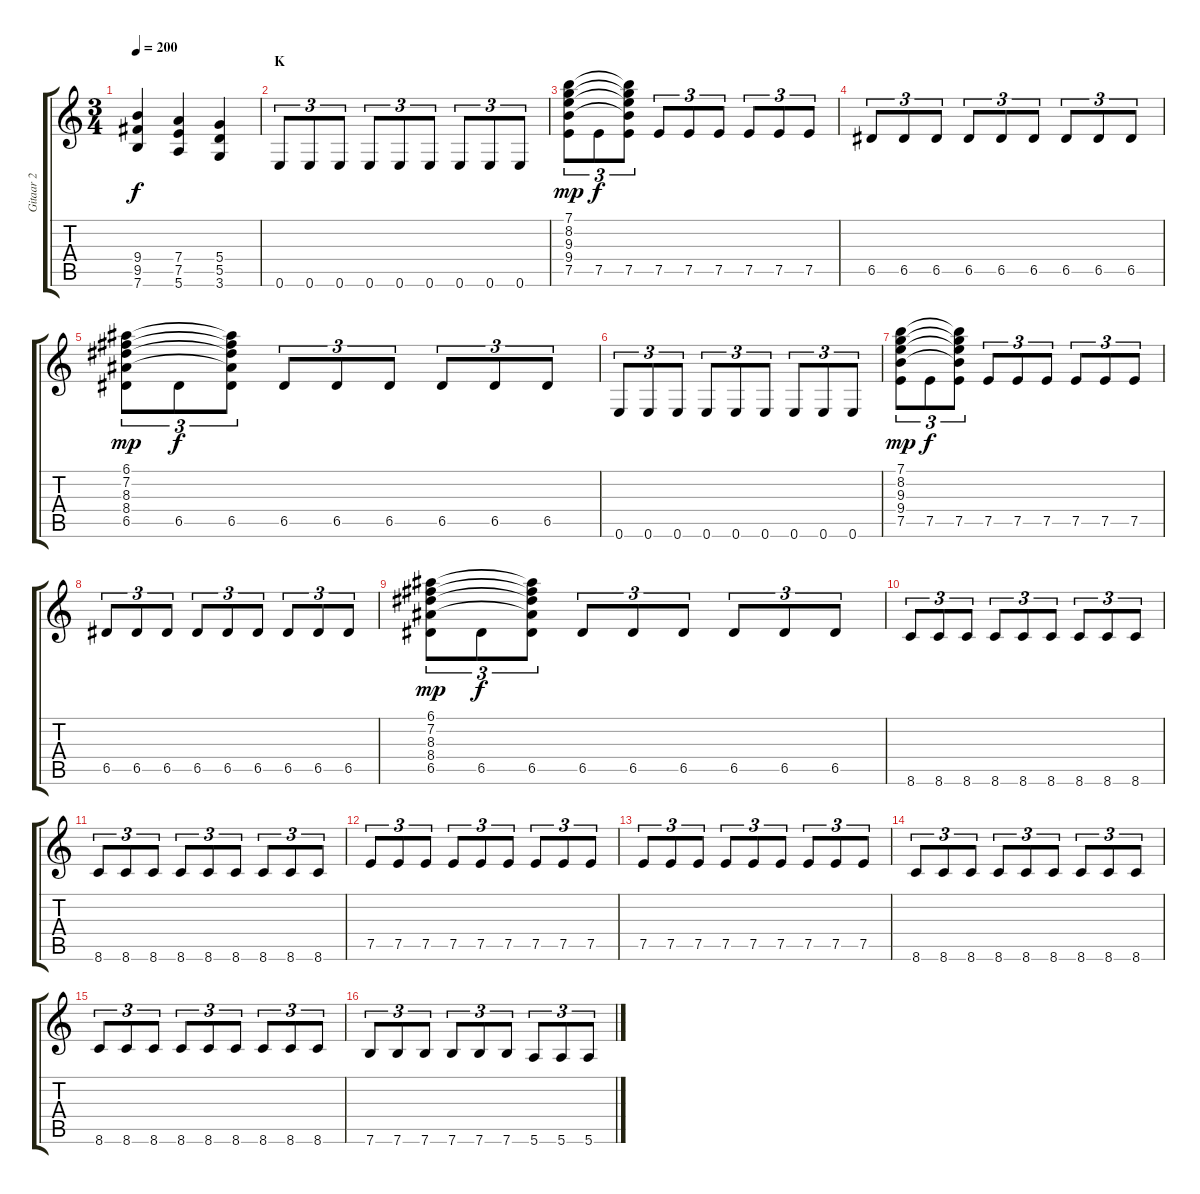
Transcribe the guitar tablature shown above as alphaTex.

\track ("Gitaar 2" "Gitaar 2") {instrument overdrivenguitar}
\staff {score tabs}
\tuning (E4 B3 G3 D3 A2 E2) {hide}
\ts (3 4)
\tempo 200
\clef g2
\ks c
(9.4 9.5 7.6).4{dy f} (7.4 7.5 5.6).4 (5.4 5.5 3.6).4 |
\section ("" "K")
0.6.8{tu (3 2) volume 16} 0.6.8{tu (3 2)} 0.6.8{tu (3 2)} 0.6.8{tu (3 2)} 0.6.8{tu (3 2)} 0.6.8{tu (3 2)} 0.6.8{tu (3 2)} 0.6.8{tu (3 2)} 0.6.8{tu (3 2)} |
(7.1 8.2 9.3 9.4 7.5).8{tu (3 2) dy mp} 7.5.8{tu (3 2) dy f} (7.1{t} 8.2{t} 9.3{t} 9.4{t} 7.5).8{tu (3 2)} 7.5.8{tu (3 2)} 7.5.8{tu (3 2)} 7.5.8{tu (3 2)} 7.5.8{tu (3 2)} 7.5.8{tu (3 2)} 7.5.8{tu (3 2)} |
6.5.8{tu (3 2)} 6.5.8{tu (3 2)} 6.5.8{tu (3 2)} 6.5.8{tu (3 2)} 6.5.8{tu (3 2)} 6.5.8{tu (3 2)} 6.5.8{tu (3 2)} 6.5.8{tu (3 2)} 6.5.8{tu (3 2)} |
(6.1 7.2 8.3 8.4 6.5).8{tu (3 2) dy mp} 6.5.8{tu (3 2) dy f} (6.1{t} 7.2{t} 8.3{t} 8.4{t} 6.5).8{tu (3 2)} 6.5.8{tu (3 2)} 6.5.8{tu (3 2)} 6.5.8{tu (3 2)} 6.5.8{tu (3 2)} 6.5.8{tu (3 2)} 6.5.8{tu (3 2)} |
0.6.8{tu (3 2)} 0.6.8{tu (3 2)} 0.6.8{tu (3 2)} 0.6.8{tu (3 2)} 0.6.8{tu (3 2)} 0.6.8{tu (3 2)} 0.6.8{tu (3 2)} 0.6.8{tu (3 2)} 0.6.8{tu (3 2)} |
(7.1 8.2 9.3 9.4 7.5).8{tu (3 2) dy mp} 7.5.8{tu (3 2) dy f} (7.1{t} 8.2{t} 9.3{t} 9.4{t} 7.5).8{tu (3 2)} 7.5.8{tu (3 2)} 7.5.8{tu (3 2)} 7.5.8{tu (3 2)} 7.5.8{tu (3 2)} 7.5.8{tu (3 2)} 7.5.8{tu (3 2)} |
6.5.8{tu (3 2)} 6.5.8{tu (3 2)} 6.5.8{tu (3 2)} 6.5.8{tu (3 2)} 6.5.8{tu (3 2)} 6.5.8{tu (3 2)} 6.5.8{tu (3 2)} 6.5.8{tu (3 2)} 6.5.8{tu (3 2)} |
(6.1 7.2 8.3 8.4 6.5).8{tu (3 2) dy mp} 6.5.8{tu (3 2) dy f} (6.1{t} 7.2{t} 8.3{t} 8.4{t} 6.5).8{tu (3 2)} 6.5.8{tu (3 2)} 6.5.8{tu (3 2)} 6.5.8{tu (3 2)} 6.5.8{tu (3 2)} 6.5.8{tu (3 2)} 6.5.8{tu (3 2)} |
8.6.8{tu (3 2)} 8.6.8{tu (3 2)} 8.6.8{tu (3 2)} 8.6.8{tu (3 2)} 8.6.8{tu (3 2)} 8.6.8{tu (3 2)} 8.6.8{tu (3 2)} 8.6.8{tu (3 2)} 8.6.8{tu (3 2)} |
8.6.8{tu (3 2)} 8.6.8{tu (3 2)} 8.6.8{tu (3 2)} 8.6.8{tu (3 2)} 8.6.8{tu (3 2)} 8.6.8{tu (3 2)} 8.6.8{tu (3 2)} 8.6.8{tu (3 2)} 8.6.8{tu (3 2)} |
7.5.8{tu (3 2)} 7.5.8{tu (3 2)} 7.5.8{tu (3 2)} 7.5.8{tu (3 2)} 7.5.8{tu (3 2)} 7.5.8{tu (3 2)} 7.5.8{tu (3 2)} 7.5.8{tu (3 2)} 7.5.8{tu (3 2)} |
7.5.8{tu (3 2)} 7.5.8{tu (3 2)} 7.5.8{tu (3 2)} 7.5.8{tu (3 2)} 7.5.8{tu (3 2)} 7.5.8{tu (3 2)} 7.5.8{tu (3 2)} 7.5.8{tu (3 2)} 7.5.8{tu (3 2)} |
8.6.8{tu (3 2)} 8.6.8{tu (3 2)} 8.6.8{tu (3 2)} 8.6.8{tu (3 2)} 8.6.8{tu (3 2)} 8.6.8{tu (3 2)} 8.6.8{tu (3 2)} 8.6.8{tu (3 2)} 8.6.8{tu (3 2)} |
8.6.8{tu (3 2)} 8.6.8{tu (3 2)} 8.6.8{tu (3 2)} 8.6.8{tu (3 2)} 8.6.8{tu (3 2)} 8.6.8{tu (3 2)} 8.6.8{tu (3 2)} 8.6.8{tu (3 2)} 8.6.8{tu (3 2)} |
7.6.8{tu (3 2)} 7.6.8{tu (3 2)} 7.6.8{tu (3 2)} 7.6.8{tu (3 2)} 7.6.8{tu (3 2)} 7.6.8{tu (3 2)} 5.6.8{tu (3 2)} 5.6.8{tu (3 2)} 5.6.8{tu (3 2)}
